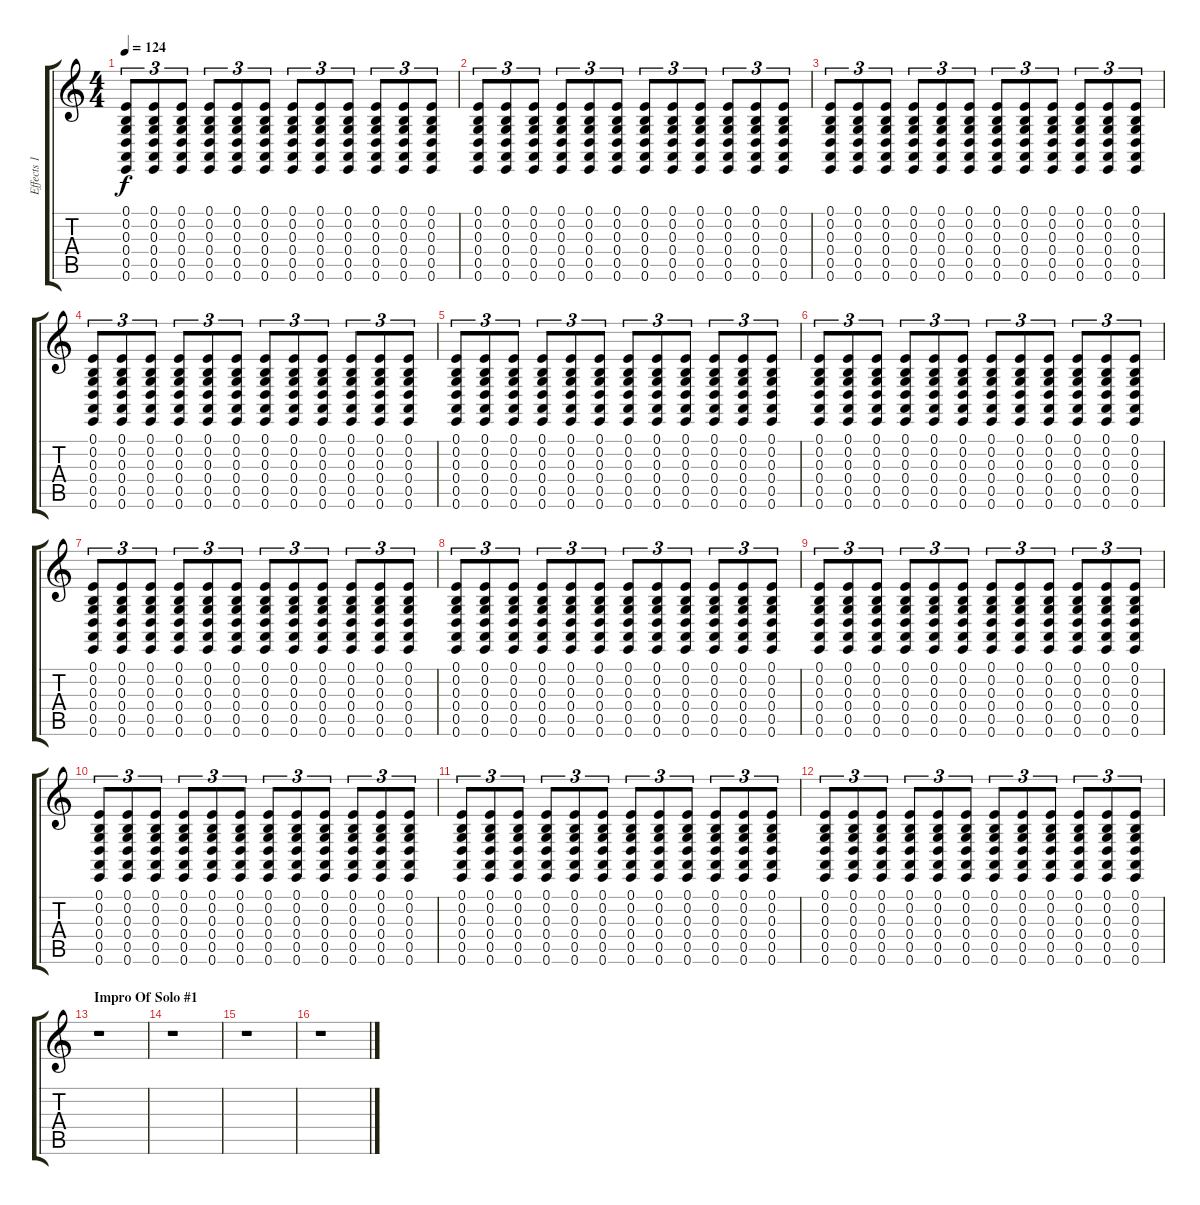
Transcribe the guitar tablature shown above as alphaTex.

\track ("Effects 1" "Effects 1") {instrument helicopter}
\staff {score tabs}
\tuning (E4 B3 G3 D3 A2 E2) {hide}
\ts (4 4)
\tempo 124
\clef g2
\ks c
(0.1 0.2 0.3 0.4 0.5 0.6).8{tu (3 2) dy f} (0.1 0.2 0.3 0.4 0.5 0.6).8{tu (3 2)} (0.1 0.2 0.3 0.4 0.5 0.6).8{tu (3 2)} (0.1 0.2 0.3 0.4 0.5 0.6).8{tu (3 2)} (0.1 0.2 0.3 0.4 0.5 0.6).8{tu (3 2)} (0.1 0.2 0.3 0.4 0.5 0.6).8{tu (3 2)} (0.1 0.2 0.3 0.4 0.5 0.6).8{tu (3 2)} (0.1 0.2 0.3 0.4 0.5 0.6).8{tu (3 2)} (0.1 0.2 0.3 0.4 0.5 0.6).8{tu (3 2)} (0.1 0.2 0.3 0.4 0.5 0.6).8{tu (3 2)} (0.1 0.2 0.3 0.4 0.5 0.6).8{tu (3 2)} (0.1 0.2 0.3 0.4 0.5 0.6).8{tu (3 2)} |
(0.1 0.2 0.3 0.4 0.5 0.6).8{tu (3 2)} (0.1 0.2 0.3 0.4 0.5 0.6).8{tu (3 2)} (0.1 0.2 0.3 0.4 0.5 0.6).8{tu (3 2)} (0.1 0.2 0.3 0.4 0.5 0.6).8{tu (3 2)} (0.1 0.2 0.3 0.4 0.5 0.6).8{tu (3 2)} (0.1 0.2 0.3 0.4 0.5 0.6).8{tu (3 2)} (0.1 0.2 0.3 0.4 0.5 0.6).8{tu (3 2)} (0.1 0.2 0.3 0.4 0.5 0.6).8{tu (3 2)} (0.1 0.2 0.3 0.4 0.5 0.6).8{tu (3 2)} (0.1 0.2 0.3 0.4 0.5 0.6).8{tu (3 2)} (0.1 0.2 0.3 0.4 0.5 0.6).8{tu (3 2)} (0.1 0.2 0.3 0.4 0.5 0.6).8{tu (3 2)} |
(0.1 0.2 0.3 0.4 0.5 0.6).8{tu (3 2)} (0.1 0.2 0.3 0.4 0.5 0.6).8{tu (3 2)} (0.1 0.2 0.3 0.4 0.5 0.6).8{tu (3 2)} (0.1 0.2 0.3 0.4 0.5 0.6).8{tu (3 2)} (0.1 0.2 0.3 0.4 0.5 0.6).8{tu (3 2)} (0.1 0.2 0.3 0.4 0.5 0.6).8{tu (3 2)} (0.1 0.2 0.3 0.4 0.5 0.6).8{tu (3 2)} (0.1 0.2 0.3 0.4 0.5 0.6).8{tu (3 2)} (0.1 0.2 0.3 0.4 0.5 0.6).8{tu (3 2)} (0.1 0.2 0.3 0.4 0.5 0.6).8{tu (3 2)} (0.1 0.2 0.3 0.4 0.5 0.6).8{tu (3 2)} (0.1 0.2 0.3 0.4 0.5 0.6).8{tu (3 2)} |
(0.1 0.2 0.3 0.4 0.5 0.6).8{tu (3 2)} (0.1 0.2 0.3 0.4 0.5 0.6).8{tu (3 2)} (0.1 0.2 0.3 0.4 0.5 0.6).8{tu (3 2)} (0.1 0.2 0.3 0.4 0.5 0.6).8{tu (3 2)} (0.1 0.2 0.3 0.4 0.5 0.6).8{tu (3 2)} (0.1 0.2 0.3 0.4 0.5 0.6).8{tu (3 2)} (0.1 0.2 0.3 0.4 0.5 0.6).8{tu (3 2)} (0.1 0.2 0.3 0.4 0.5 0.6).8{tu (3 2)} (0.1 0.2 0.3 0.4 0.5 0.6).8{tu (3 2)} (0.1 0.2 0.3 0.4 0.5 0.6).8{tu (3 2)} (0.1 0.2 0.3 0.4 0.5 0.6).8{tu (3 2)} (0.1 0.2 0.3 0.4 0.5 0.6).8{tu (3 2)} |
(0.1 0.2 0.3 0.4 0.5 0.6).8{tu (3 2)} (0.1 0.2 0.3 0.4 0.5 0.6).8{tu (3 2)} (0.1 0.2 0.3 0.4 0.5 0.6).8{tu (3 2)} (0.1 0.2 0.3 0.4 0.5 0.6).8{tu (3 2)} (0.1 0.2 0.3 0.4 0.5 0.6).8{tu (3 2)} (0.1 0.2 0.3 0.4 0.5 0.6).8{tu (3 2)} (0.1 0.2 0.3 0.4 0.5 0.6).8{tu (3 2)} (0.1 0.2 0.3 0.4 0.5 0.6).8{tu (3 2)} (0.1 0.2 0.3 0.4 0.5 0.6).8{tu (3 2)} (0.1 0.2 0.3 0.4 0.5 0.6).8{tu (3 2)} (0.1 0.2 0.3 0.4 0.5 0.6).8{tu (3 2)} (0.1 0.2 0.3 0.4 0.5 0.6).8{tu (3 2)} |
(0.1 0.2 0.3 0.4 0.5 0.6).8{tu (3 2)} (0.1 0.2 0.3 0.4 0.5 0.6).8{tu (3 2)} (0.1 0.2 0.3 0.4 0.5 0.6).8{tu (3 2)} (0.1 0.2 0.3 0.4 0.5 0.6).8{tu (3 2)} (0.1 0.2 0.3 0.4 0.5 0.6).8{tu (3 2)} (0.1 0.2 0.3 0.4 0.5 0.6).8{tu (3 2)} (0.1 0.2 0.3 0.4 0.5 0.6).8{tu (3 2)} (0.1 0.2 0.3 0.4 0.5 0.6).8{tu (3 2)} (0.1 0.2 0.3 0.4 0.5 0.6).8{tu (3 2)} (0.1 0.2 0.3 0.4 0.5 0.6).8{tu (3 2)} (0.1 0.2 0.3 0.4 0.5 0.6).8{tu (3 2)} (0.1 0.2 0.3 0.4 0.5 0.6).8{tu (3 2)} |
(0.1 0.2 0.3 0.4 0.5 0.6).8{tu (3 2)} (0.1 0.2 0.3 0.4 0.5 0.6).8{tu (3 2)} (0.1 0.2 0.3 0.4 0.5 0.6).8{tu (3 2)} (0.1 0.2 0.3 0.4 0.5 0.6).8{tu (3 2)} (0.1 0.2 0.3 0.4 0.5 0.6).8{tu (3 2)} (0.1 0.2 0.3 0.4 0.5 0.6).8{tu (3 2)} (0.1 0.2 0.3 0.4 0.5 0.6).8{tu (3 2)} (0.1 0.2 0.3 0.4 0.5 0.6).8{tu (3 2)} (0.1 0.2 0.3 0.4 0.5 0.6).8{tu (3 2)} (0.1 0.2 0.3 0.4 0.5 0.6).8{tu (3 2)} (0.1 0.2 0.3 0.4 0.5 0.6).8{tu (3 2)} (0.1 0.2 0.3 0.4 0.5 0.6).8{tu (3 2)} |
(0.1 0.2 0.3 0.4 0.5 0.6).8{tu (3 2)} (0.1 0.2 0.3 0.4 0.5 0.6).8{tu (3 2)} (0.1 0.2 0.3 0.4 0.5 0.6).8{tu (3 2)} (0.1 0.2 0.3 0.4 0.5 0.6).8{tu (3 2)} (0.1 0.2 0.3 0.4 0.5 0.6).8{tu (3 2)} (0.1 0.2 0.3 0.4 0.5 0.6).8{tu (3 2)} (0.1 0.2 0.3 0.4 0.5 0.6).8{tu (3 2)} (0.1 0.2 0.3 0.4 0.5 0.6).8{tu (3 2)} (0.1 0.2 0.3 0.4 0.5 0.6).8{tu (3 2)} (0.1 0.2 0.3 0.4 0.5 0.6).8{tu (3 2)} (0.1 0.2 0.3 0.4 0.5 0.6).8{tu (3 2)} (0.1 0.2 0.3 0.4 0.5 0.6).8{tu (3 2)} |
(0.1 0.2 0.3 0.4 0.5 0.6).8{tu (3 2)} (0.1 0.2 0.3 0.4 0.5 0.6).8{tu (3 2)} (0.1 0.2 0.3 0.4 0.5 0.6).8{tu (3 2)} (0.1 0.2 0.3 0.4 0.5 0.6).8{tu (3 2)} (0.1 0.2 0.3 0.4 0.5 0.6).8{tu (3 2)} (0.1 0.2 0.3 0.4 0.5 0.6).8{tu (3 2)} (0.1 0.2 0.3 0.4 0.5 0.6).8{tu (3 2)} (0.1 0.2 0.3 0.4 0.5 0.6).8{tu (3 2)} (0.1 0.2 0.3 0.4 0.5 0.6).8{tu (3 2)} (0.1 0.2 0.3 0.4 0.5 0.6).8{tu (3 2)} (0.1 0.2 0.3 0.4 0.5 0.6).8{tu (3 2)} (0.1 0.2 0.3 0.4 0.5 0.6).8{tu (3 2)} |
(0.1 0.2 0.3 0.4 0.5 0.6).8{tu (3 2)} (0.1 0.2 0.3 0.4 0.5 0.6).8{tu (3 2)} (0.1 0.2 0.3 0.4 0.5 0.6).8{tu (3 2)} (0.1 0.2 0.3 0.4 0.5 0.6).8{tu (3 2)} (0.1 0.2 0.3 0.4 0.5 0.6).8{tu (3 2)} (0.1 0.2 0.3 0.4 0.5 0.6).8{tu (3 2)} (0.1 0.2 0.3 0.4 0.5 0.6).8{tu (3 2)} (0.1 0.2 0.3 0.4 0.5 0.6).8{tu (3 2)} (0.1 0.2 0.3 0.4 0.5 0.6).8{tu (3 2)} (0.1 0.2 0.3 0.4 0.5 0.6).8{tu (3 2)} (0.1 0.2 0.3 0.4 0.5 0.6).8{tu (3 2)} (0.1 0.2 0.3 0.4 0.5 0.6).8{tu (3 2)} |
(0.1 0.2 0.3 0.4 0.5 0.6).8{tu (3 2)} (0.1 0.2 0.3 0.4 0.5 0.6).8{tu (3 2)} (0.1 0.2 0.3 0.4 0.5 0.6).8{tu (3 2)} (0.1 0.2 0.3 0.4 0.5 0.6).8{tu (3 2)} (0.1 0.2 0.3 0.4 0.5 0.6).8{tu (3 2)} (0.1 0.2 0.3 0.4 0.5 0.6).8{tu (3 2)} (0.1 0.2 0.3 0.4 0.5 0.6).8{tu (3 2)} (0.1 0.2 0.3 0.4 0.5 0.6).8{tu (3 2)} (0.1 0.2 0.3 0.4 0.5 0.6).8{tu (3 2)} (0.1 0.2 0.3 0.4 0.5 0.6).8{tu (3 2)} (0.1 0.2 0.3 0.4 0.5 0.6).8{tu (3 2)} (0.1 0.2 0.3 0.4 0.5 0.6).8{tu (3 2)} |
(0.1 0.2 0.3 0.4 0.5 0.6).8{tu (3 2)} (0.1 0.2 0.3 0.4 0.5 0.6).8{tu (3 2)} (0.1 0.2 0.3 0.4 0.5 0.6).8{tu (3 2)} (0.1 0.2 0.3 0.4 0.5 0.6).8{tu (3 2)} (0.1 0.2 0.3 0.4 0.5 0.6).8{tu (3 2)} (0.1 0.2 0.3 0.4 0.5 0.6).8{tu (3 2)} (0.1 0.2 0.3 0.4 0.5 0.6).8{tu (3 2)} (0.1 0.2 0.3 0.4 0.5 0.6).8{tu (3 2)} (0.1 0.2 0.3 0.4 0.5 0.6).8{tu (3 2)} (0.1 0.2 0.3 0.4 0.5 0.6).8{tu (3 2)} (0.1 0.2 0.3 0.4 0.5 0.6).8{tu (3 2)} (0.1 0.2 0.3 0.4 0.5 0.6).8{tu (3 2)} |
\section ("" "Impro Of Solo #1")
r.1 |
r.1 |
r.1 |
r.1
